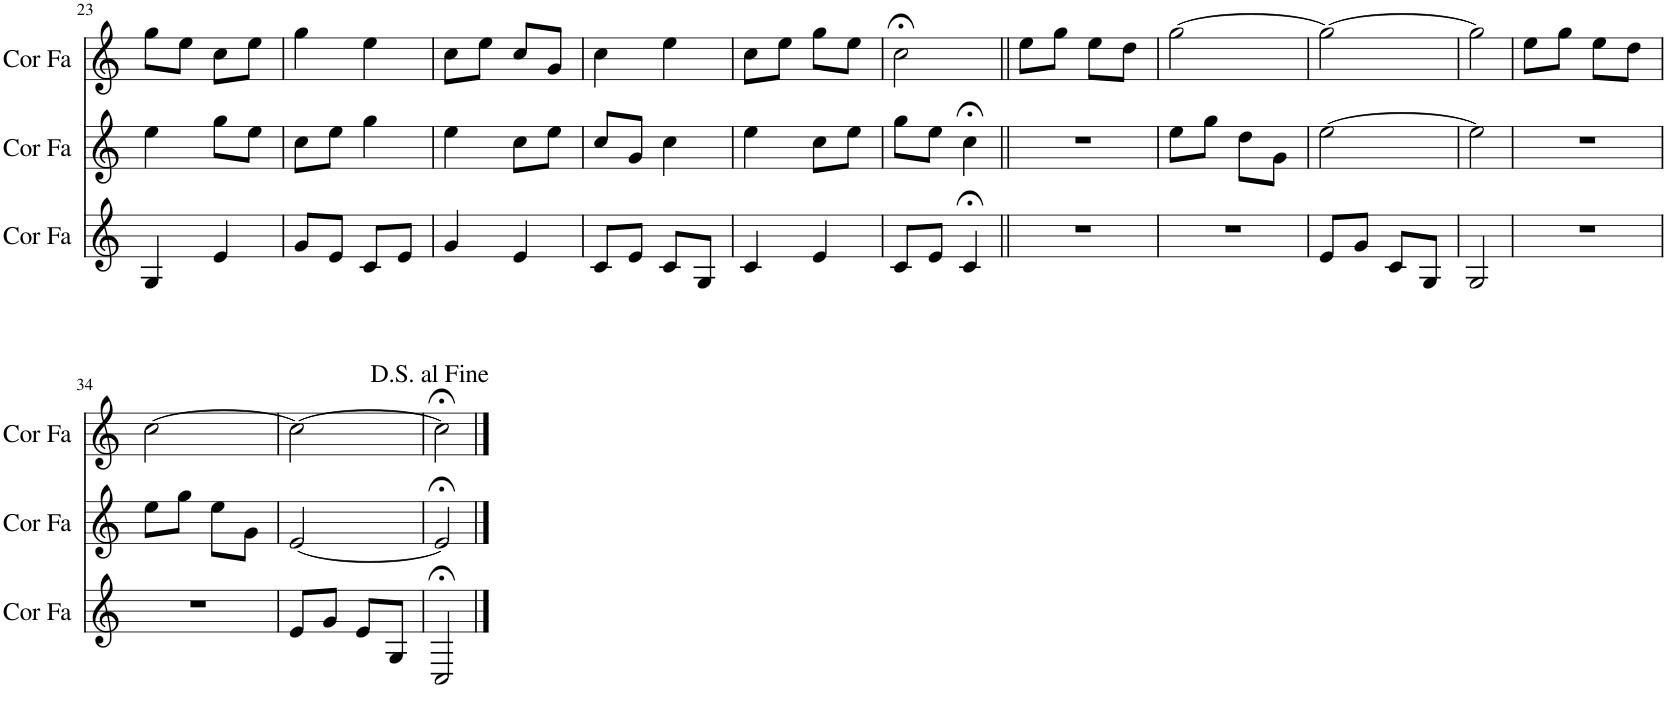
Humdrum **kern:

**kern	**kern	**kern
*part3	*part2	*part1
*staff3	*staff2	*staff1
*I"Cor en Fa	*I"Cor en Fa	*I"Cor en Fa
*I'Cor Fa	*I'Cor Fa	*I'Cor Fa
!!LO:PB:g=z
*clefG2	*clefG2	*clefG2
*Trd4c7	*Trd4c7	*Trd4c7
*k[]	*k[]	*k[]
*M2/4	*M2/4	*M2/4
=23	=23	=23
4G/	4ee\	8gg\L
.	.	8ee\J
4e/	8gg\L	8cc\L
.	8ee\J	8ee\J
=24	=24	=24
8g/L	8cc\L	4gg\
8e/J	8ee\J	.
8c/L	4gg\	4ee\
8e/J	.	.
=25	=25	=25
4g/	4ee\	8cc\L
.	.	8ee\J
4e/	8cc\L	8cc/L
.	8ee\J	8g/J
=26	=26	=26
8c/L	8cc/L	4cc\
8e/J	8g/J	.
8c/L	4cc\	4ee\
8G/J	.	.
=27	=27	=27
4c/	4ee\	8cc\L
.	.	8ee\J
4e/	8cc\L	8gg\L
.	8ee\J	8ee\J
=28	=28	=28
8c/L	8gg\L	2cc;<\
8e/J	8ee\J	.
4c;</	4cc;<\	.
=29||	=29||	=29||
2r	2r	8ee\L
.	.	8gg\J
.	.	8ee\L
.	.	8dd\J
=30	=30	=30
2r	8ee\L	[2gg\
.	8gg\J	.
.	8dd\L	.
.	8g\J	.
=31	=31	=31
8e/L	[2ee\	2gg\_
8g/J	.	.
8c/L	.	.
8G/J	.	.
=32	=32	=32
2G/	2ee\]	2gg\]
=33	=33	=33
2r	2r	8ee\L
.	.	8gg\J
.	.	8ee\L
.	.	8dd\J
!!LO:LB:g=z
=34	=34	=34
2r	8ee\L	[2cc\
.	8gg\J	.
.	8ee\L	.
.	8g\J	.
=35	=35	=35
8e/L	[2e/	2cc\_
8g/J	.	.
8e/L	.	.
8G/J	.	.
=36	=36	=36
2C;</	2e;</]	2cc;<\]
==	==	==
*-	*-	*-
